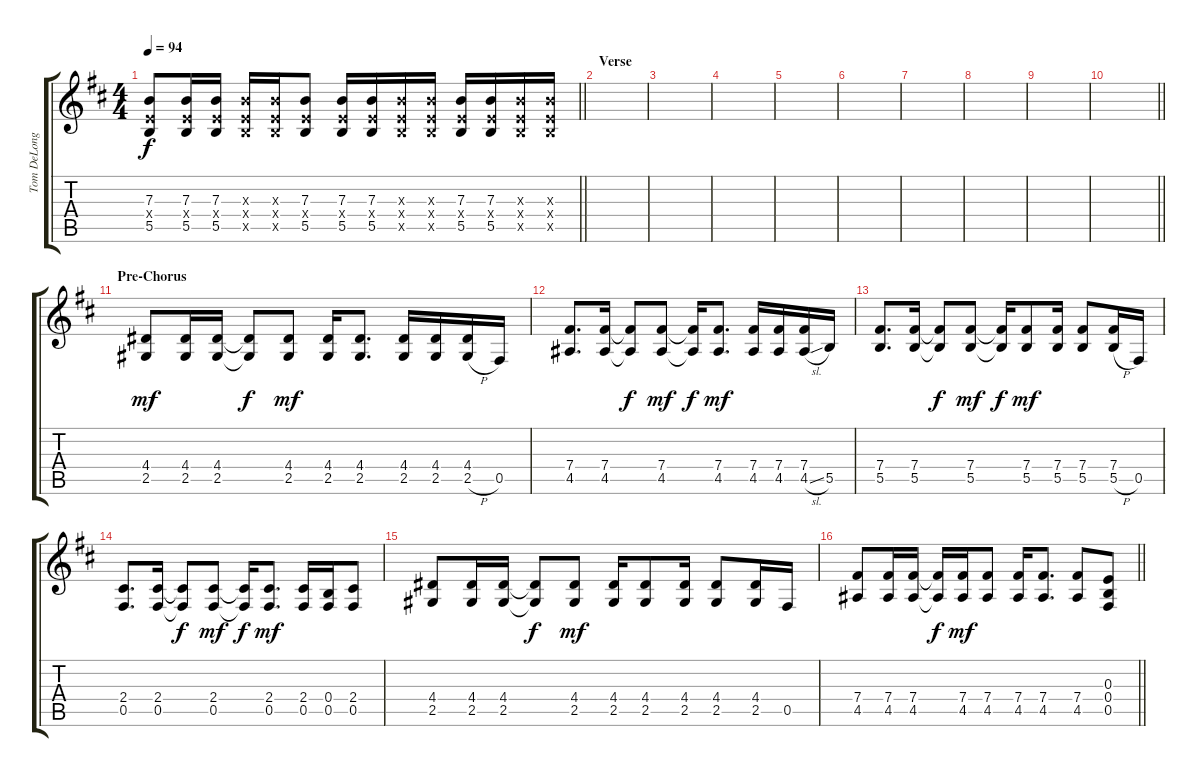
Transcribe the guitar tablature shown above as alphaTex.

\track ("Tom DeLonge 2" "Tom DeLong") {instrument distortionguitar}
\staff {score tabs}
\tuning (Db4 Ab3 E3 B2 Gb2 Db2) {hide}
\ts (4 4)
\tempo 94
\clef g2
\barLineRight lightlight
\ks d
(7.3 5.4{x} 5.5).8{dy f} (7.3 5.4{x} 5.5).16 (7.3 5.4{x} 5.5).16 (7.3{x} 5.4{x} 5.5{x}).16 (7.3{x} 5.4{x} 5.5{x}).16 (7.3 5.4{x} 5.5).8 (7.3 5.4{x} 5.5).16 (7.3 5.4{x} 5.5).16 (7.3{x} 5.4{x} 5.5{x}).16 (7.3{x} 5.4{x} 5.5{x}).16 (7.3 5.4{x} 5.5).16 (7.3 5.4{x} 5.5).16 (7.3{x} 5.4{x} 5.5{x}).16 (7.3{x} 5.4{x} 5.5{x}).16 |
\section ("" "Verse")
|
|
|
|
|
|
|
|
\barLineRight lightlight
|
\section ("" "Pre-Chorus")
(4.4 2.5).8{dy mf} (4.4 2.5).16 (4.4 2.5).16 (4.4{t} 2.5{t}).8{dy f} (4.4 2.5).8{dy mf} (4.4 2.5).16 (4.4 2.5).8{d} (4.4 2.5).16 (4.4 2.5).16 (4.4 2.5{h}).16 0.5.16 |
(7.4 4.5).8{d} (7.4 4.5).16 (7.4{t} 4.5{t}).8{dy f} (7.4 4.5).8{dy mf} (7.4{t} 4.5{t}).16{dy f} (7.4 4.5).8{d dy mf} (7.4 4.5).16 (7.4 4.5).16 (7.4 4.5{sl}).16 5.5.16 |
(7.4 5.5).8{d} (7.4 5.5).16 (7.4{t} 5.5{t}).8{dy f} (7.4 5.5).8{dy mf} (7.4{t} 5.5{t}).16{dy f} (7.4 5.5).8{dy mf} (7.4 5.5).16 (7.4 5.5).8 (7.4 5.5{h}).16 0.5.16 |
(2.4 0.5).8{d} (2.4 0.5).16 (2.4{t} 0.5{t}).8{dy f} (2.4 0.5).8{dy mf} (2.4{t} 0.5{t}).16{dy f} (2.4 0.5).8{d dy mf} (2.4 0.5).16 (0.4 0.5).16 (2.4 0.5).8 |
(4.4 2.5).8 (4.4 2.5).16 (4.4 2.5).16 (4.4{t} 2.5{t}).8{dy f} (4.4 2.5).8{dy mf} (4.4 2.5).16 (4.4 2.5).8 (4.4 2.5).16 (4.4 2.5).8 (4.4 2.5).16 0.5.16 |
\barLineRight lightlight
(7.4 4.5).8 (7.4 4.5).16 (7.4 4.5).16 (7.4{t} 4.5{t}).16{dy f} (7.4 4.5).16{dy mf} (7.4 4.5).8 (7.4 4.5).16 (7.4 4.5).8{d} (7.4 4.5).8 (0.3 0.4 0.5).8
